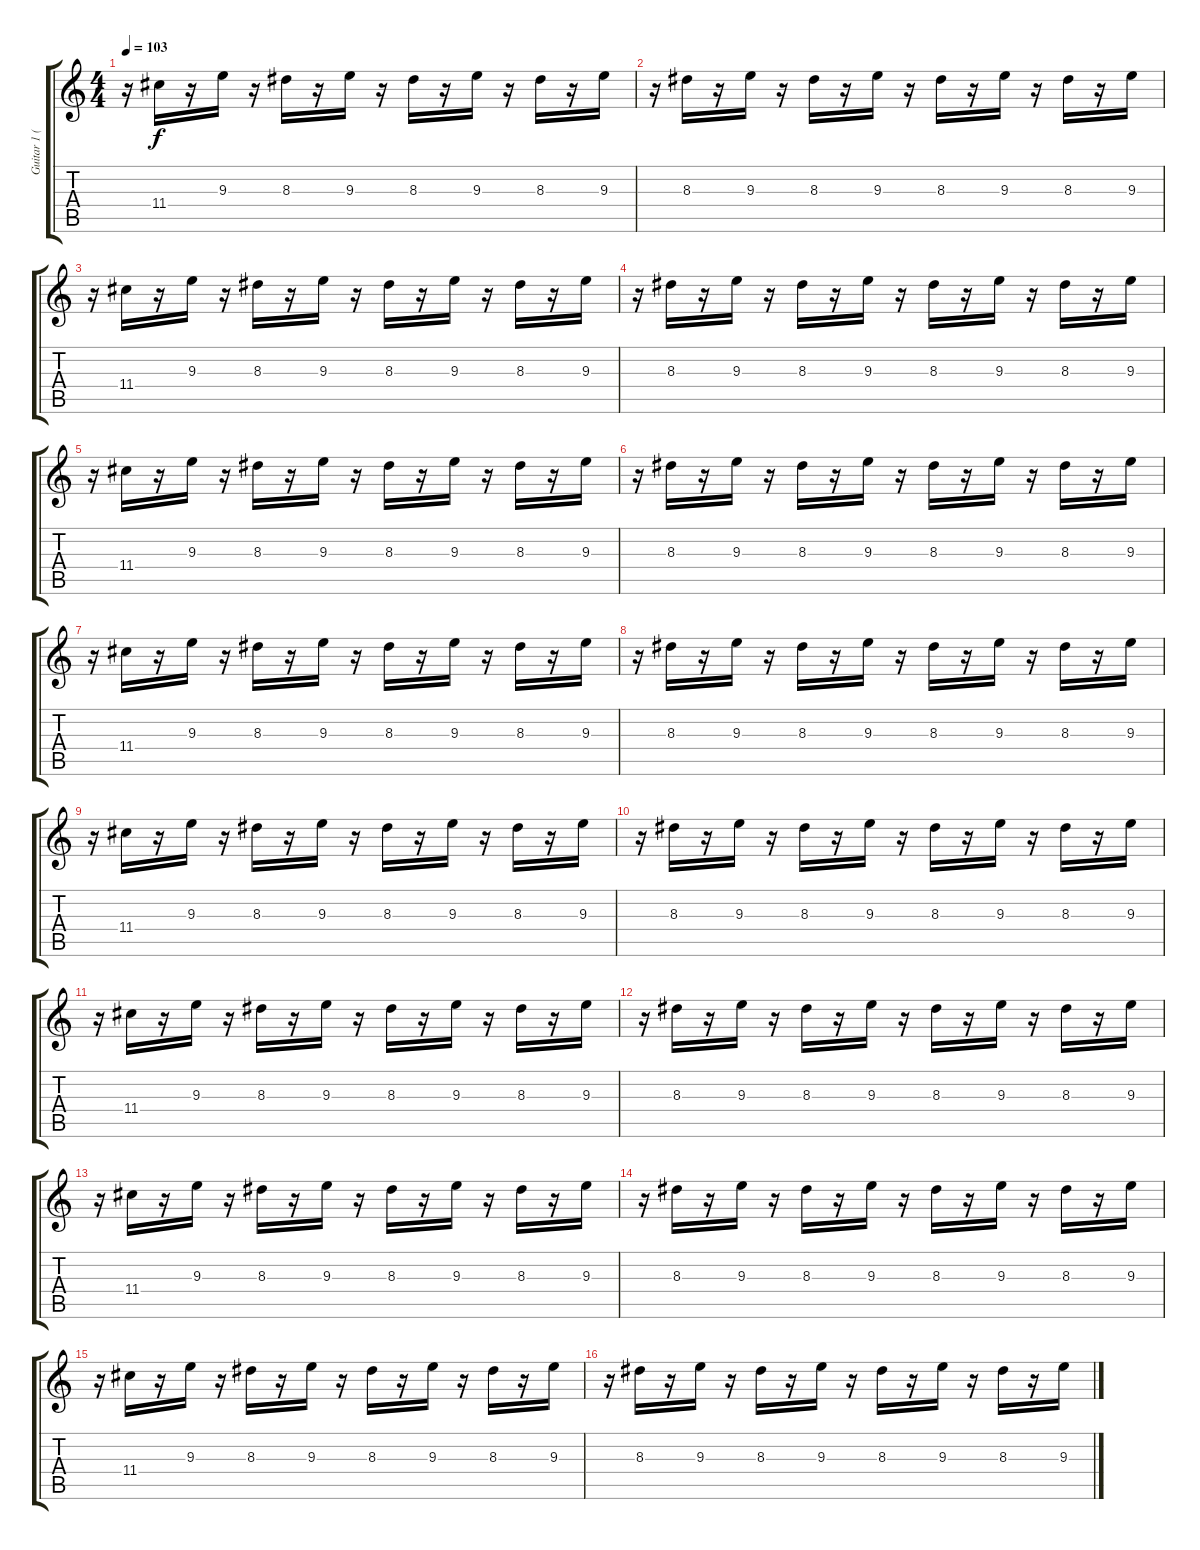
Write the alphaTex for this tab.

\track ("Guitar 1 (delay)" "Guitar 1 (") {instrument overdrivenguitar}
\staff {score tabs}
\tuning (E4 B3 G3 D3 A2 E2) {hide}
\ts (4 4)
\tempo 103
\clef g2
\ks c
r.16{dy f} 11.4.16 r.16 9.3.16 r.16 8.3.16 r.16 9.3.16 r.16 8.3.16 r.16 9.3.16 r.16 8.3.16 r.16 9.3.16 |
r.16 8.3.16 r.16 9.3.16 r.16 8.3.16 r.16 9.3.16 r.16 8.3.16 r.16 9.3.16 r.16 8.3.16 r.16 9.3.16 |
r.16 11.4.16 r.16 9.3.16 r.16 8.3.16 r.16 9.3.16 r.16 8.3.16 r.16 9.3.16 r.16 8.3.16 r.16 9.3.16 |
r.16 8.3.16 r.16 9.3.16 r.16 8.3.16 r.16 9.3.16 r.16 8.3.16 r.16 9.3.16 r.16 8.3.16 r.16 9.3.16 |
r.16 11.4.16 r.16 9.3.16 r.16 8.3.16 r.16 9.3.16 r.16 8.3.16 r.16 9.3.16 r.16 8.3.16 r.16 9.3.16 |
r.16 8.3.16 r.16 9.3.16 r.16 8.3.16 r.16 9.3.16 r.16 8.3.16 r.16 9.3.16 r.16 8.3.16 r.16 9.3.16 |
r.16 11.4.16 r.16 9.3.16 r.16 8.3.16 r.16 9.3.16 r.16 8.3.16 r.16 9.3.16 r.16 8.3.16 r.16 9.3.16 |
r.16 8.3.16 r.16 9.3.16 r.16 8.3.16 r.16 9.3.16 r.16 8.3.16 r.16 9.3.16 r.16 8.3.16 r.16 9.3.16 |
r.16 11.4.16 r.16 9.3.16 r.16 8.3.16 r.16 9.3.16 r.16 8.3.16 r.16 9.3.16 r.16 8.3.16 r.16 9.3.16 |
r.16 8.3.16 r.16 9.3.16 r.16 8.3.16 r.16 9.3.16 r.16 8.3.16 r.16 9.3.16 r.16 8.3.16 r.16 9.3.16 |
r.16 11.4.16 r.16 9.3.16 r.16 8.3.16 r.16 9.3.16 r.16 8.3.16 r.16 9.3.16 r.16 8.3.16 r.16 9.3.16 |
r.16 8.3.16 r.16 9.3.16 r.16 8.3.16 r.16 9.3.16 r.16 8.3.16 r.16 9.3.16 r.16 8.3.16 r.16 9.3.16 |
r.16 11.4.16 r.16 9.3.16 r.16 8.3.16 r.16 9.3.16 r.16 8.3.16 r.16 9.3.16 r.16 8.3.16 r.16 9.3.16 |
r.16 8.3.16 r.16 9.3.16 r.16 8.3.16 r.16 9.3.16 r.16 8.3.16 r.16 9.3.16 r.16 8.3.16 r.16 9.3.16 |
r.16 11.4.16 r.16 9.3.16 r.16 8.3.16 r.16 9.3.16 r.16 8.3.16 r.16 9.3.16 r.16 8.3.16 r.16 9.3.16 |
r.16 8.3.16 r.16 9.3.16 r.16 8.3.16 r.16 9.3.16 r.16 8.3.16 r.16 9.3.16 r.16 8.3.16 r.16 9.3.16
